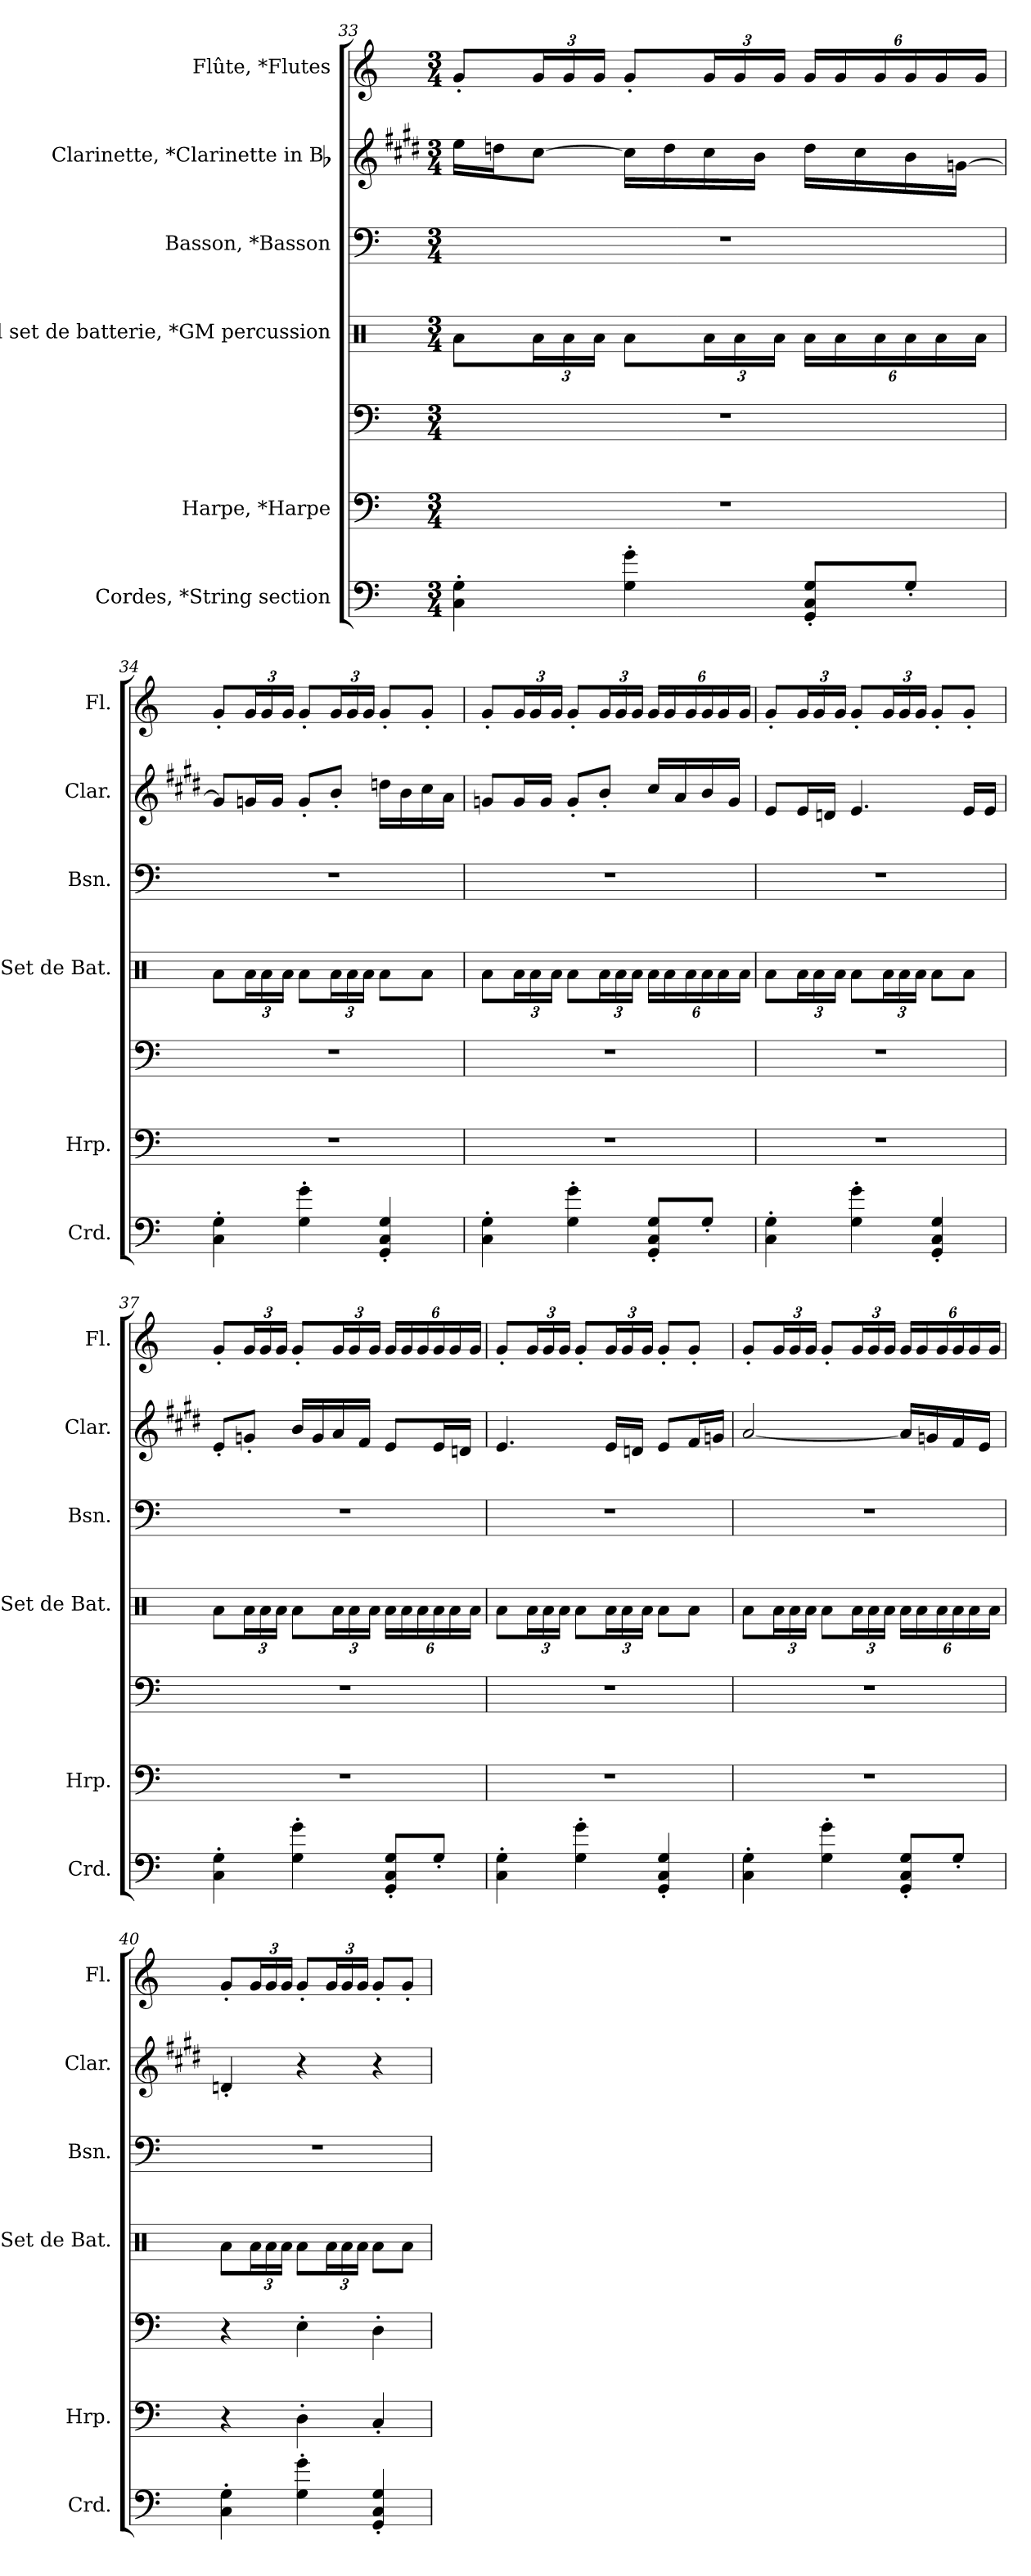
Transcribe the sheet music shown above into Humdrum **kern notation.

**kern	**kern	**kern	**kern	**kern	**kern	**kern
*part6	*part5	*part5	*part4	*part3	*part2	*part1
*staff7	*staff6	*staff5	*staff4	*staff3	*staff2	*staff1
*I"Cordes, *String section	*I"Harpe, *Harpe	*	*I"Grand set de batterie, *GM percussion	*I"Basson, *Basson	*I"Clarinette, *Clarinette in Bb	*I"Flûte, *Flutes
*I'Crd.	*I'Hrp.	*	*I'Set de Bat.	*I'Bsn.	*I'Clar.	*I'Fl.
!!LO:LB:g=z
*clefF4	*clefF4	*clefF4	*clefX	*clefF4	*clefG2	*clefG2
*	*	*	*	*	*ITrd1c2	*
*k[]	*k[]	*k[]	*k[]	*k[]	*k[f#c#]	*k[]
*M3/4	*M3/4	*M3/4	*M3/4	*M3/4	*M3/4	*M3/4
=33	=33	=33	=33	=33	=33	=33
4C\' 4G\'	2.r	2.r	8Ra\L	2.r	16dd\LL	8g'/L
.	.	.	.	.	16ccn\J	.
*	*	*	*Xbrackettup	*	*	*Xbrackettup
.	.	.	24Ra\L	.	[8b\J	24g/L
.	.	.	24Ra\	.	.	24g/
.	.	.	24Ra\JJ	.	.	24g/JJ
4G\' 4g\'	.	.	8Ra\L	.	16b\LL]	8g'/L
.	.	.	.	.	16cc\	.
.	.	.	24Ra\L	.	16b\	24g/L
.	.	.	24Ra\	.	.	24g/
.	.	.	.	.	16a\JJ	.
.	.	.	24Ra\JJ	.	.	24g/JJ
8GG/' 8C/' 8G/'L	.	.	24Ra\LL	.	16cc\LL	24g/LL
.	.	.	24Ra\	.	.	24g/
.	.	.	.	.	16b\	.
.	.	.	24Ra\	.	.	24g/
8G'/J	.	.	24Ra\	.	16a\	24g/
.	.	.	24Ra\	.	.	24g/
.	.	.	.	.	[16fn\JJ	.
.	.	.	24Ra\JJ	.	.	24g/JJ
=34	=34	=34	=34	=34	=34	=34
4C\' 4G\'	2.r	2.r	8Ra\L	2.r	8f/L]	8g'/L
.	.	.	24Ra\L	.	16fn/L	24g/L
.	.	.	24Ra\	.	.	24g/
.	.	.	.	.	16f/JJ	.
.	.	.	24Ra\JJ	.	.	24g/JJ
4G\' 4g\'	.	.	8Ra\L	.	8f'/L	8g'/L
.	.	.	24Ra\L	.	8a'/J	24g/L
.	.	.	24Ra\	.	.	24g/
.	.	.	24Ra\JJ	.	.	24g/JJ
4GG/' 4C/' 4G/'	.	.	8Ra\L	.	16ccn\LL	8g'/L
.	.	.	.	.	16a\	.
.	.	.	8Ra\J	.	16b\	8g'/J
.	.	.	.	.	16g\JJ	.
=35	=35	=35	=35	=35	=35	=35
4C\' 4G\'	2.r	2.r	8Ra\L	2.r	8fn/L	8g'/L
.	.	.	24Ra\L	.	16f/L	24g/L
.	.	.	24Ra\	.	.	24g/
.	.	.	.	.	16f/JJ	.
.	.	.	24Ra\JJ	.	.	24g/JJ
4G\' 4g\'	.	.	8Ra\L	.	8f'/L	8g'/L
.	.	.	24Ra\L	.	8a'/J	24g/L
.	.	.	24Ra\	.	.	24g/
.	.	.	24Ra\JJ	.	.	24g/JJ
8GG/' 8C/' 8G/'L	.	.	24Ra\LL	.	16b/LL	24g/LL
.	.	.	24Ra\	.	.	24g/
.	.	.	.	.	16g/	.
.	.	.	24Ra\	.	.	24g/
8G'/J	.	.	24Ra\	.	16a/	24g/
.	.	.	24Ra\	.	.	24g/
.	.	.	.	.	16f/JJ	.
.	.	.	24Ra\JJ	.	.	24g/JJ
=36	=36	=36	=36	=36	=36	=36
4C\' 4G\'	2.r	2.r	8Ra\L	2.r	8d/L	8g'/L
.	.	.	24Ra\L	.	16d/L	24g/L
.	.	.	24Ra\	.	.	24g/
.	.	.	.	.	16cn/JJ	.
.	.	.	24Ra\JJ	.	.	24g/JJ
4G\' 4g\'	.	.	8Ra\L	.	4.d/	8g'/L
.	.	.	24Ra\L	.	.	24g/L
.	.	.	24Ra\	.	.	24g/
.	.	.	24Ra\JJ	.	.	24g/JJ
4GG/' 4C/' 4G/'	.	.	8Ra\L	.	.	8g'/L
.	.	.	8Ra\J	.	16d/LL	8g'/J
.	.	.	.	.	16d/JJ	.
=37	=37	=37	=37	=37	=37	=37
4C\' 4G\'	2.r	2.r	8Ra\L	2.r	8d'/L	8g'/L
.	.	.	24Ra\L	.	8fn'/J	24g/L
.	.	.	24Ra\	.	.	24g/
.	.	.	24Ra\JJ	.	.	24g/JJ
4G\' 4g\'	.	.	8Ra\L	.	16a/LL	8g'/L
.	.	.	.	.	16f/	.
.	.	.	24Ra\L	.	16g/	24g/L
.	.	.	24Ra\	.	.	24g/
.	.	.	.	.	16e/JJ	.
.	.	.	24Ra\JJ	.	.	24g/JJ
8GG/' 8C/' 8G/'L	.	.	24Ra\LL	.	8d/L	24g/LL
.	.	.	24Ra\	.	.	24g/
.	.	.	24Ra\	.	.	24g/
8G'/J	.	.	24Ra\	.	16d/L	24g/
.	.	.	24Ra\	.	.	24g/
.	.	.	.	.	16cn/JJ	.
.	.	.	24Ra\JJ	.	.	24g/JJ
=38	=38	=38	=38	=38	=38	=38
4C\' 4G\'	2.r	2.r	8Ra\L	2.r	4.d/	8g'/L
.	.	.	24Ra\L	.	.	24g/L
.	.	.	24Ra\	.	.	24g/
.	.	.	24Ra\JJ	.	.	24g/JJ
4G\' 4g\'	.	.	8Ra\L	.	.	8g'/L
.	.	.	24Ra\L	.	16d/LL	24g/L
.	.	.	24Ra\	.	.	24g/
.	.	.	.	.	16cn/JJ	.
.	.	.	24Ra\JJ	.	.	24g/JJ
4GG/' 4C/' 4G/'	.	.	8Ra\L	.	8d/L	8g'/L
.	.	.	8Ra\J	.	16e/L	8g'/J
.	.	.	.	.	16fn/JJ	.
=39	=39	=39	=39	=39	=39	=39
4C\' 4G\'	2.r	2.r	8Ra\L	2.r	[2g/	8g'/L
.	.	.	24Ra\L	.	.	24g/L
.	.	.	24Ra\	.	.	24g/
.	.	.	24Ra\JJ	.	.	24g/JJ
4G\' 4g\'	.	.	8Ra\L	.	.	8g'/L
.	.	.	24Ra\L	.	.	24g/L
.	.	.	24Ra\	.	.	24g/
.	.	.	24Ra\JJ	.	.	24g/JJ
8GG/' 8C/' 8G/'L	.	.	24Ra\LL	.	16g/LL]	24g/LL
.	.	.	24Ra\	.	.	24g/
.	.	.	.	.	16fn/	.
.	.	.	24Ra\	.	.	24g/
8G'/J	.	.	24Ra\	.	16e/	24g/
.	.	.	24Ra\	.	.	24g/
.	.	.	.	.	16d/JJ	.
.	.	.	24Ra\JJ	.	.	24g/JJ
=40	=40	=40	=40	=40	=40	=40
4C\' 4G\'	4r	4r	8Ra\L	2.r	4cn'/	8g'/L
.	.	.	24Ra\L	.	.	24g/L
.	.	.	24Ra\	.	.	24g/
.	.	.	24Ra\JJ	.	.	24g/JJ
4G\' 4g\'	4D'\	4E'\	8Ra\L	.	4r	8g'/L
.	.	.	24Ra\L	.	.	24g/L
.	.	.	24Ra\	.	.	24g/
.	.	.	24Ra\JJ	.	.	24g/JJ
4GG/' 4C/' 4G/'	4C'/	4D'\	8Ra\L	.	4r	8g'/L
.	.	.	8Ra\J	.	.	8g'/J
=	=	=	=	=	=	=
*-	*-	*-	*-	*-	*-	*-
